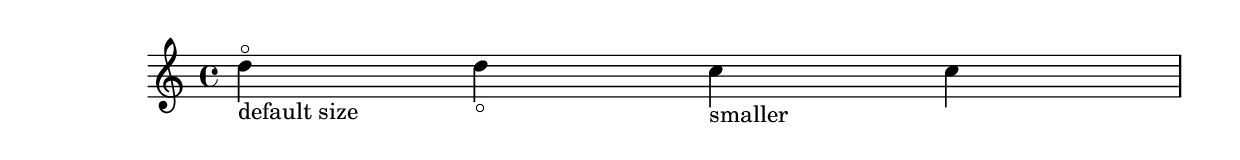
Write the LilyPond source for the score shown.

%% Do not edit this file; it is auto-generated from LSR http://lsr.dsi.unimi.it
%% This file is in the public domain.
\version "2.11.38"

\header {
  lsrtags = "expressive-marks, unfretted-strings"

  texidoc = "
To make the @code{\\flageolet} circle smaller use the following Scheme
function. 

"
  doctitle = "Changing \flageolet mark size"
} % begin verbatim
smallFlageolet = #(let ((m (make-music 'ArticulationEvent
                          'articulation-type "flageolet")))
       (set! (ly:music-property m 'tweaks)
             (acons 'font-size -3
                    (ly:music-property m 'tweaks)))
       m)

\layout { ragged-right = ##f }

\relative c'' {
  d4^\flageolet_\markup { default size } d4_\flageolet
  c4^\smallFlageolet_\markup { smaller } c4_\smallFlageolet
}
